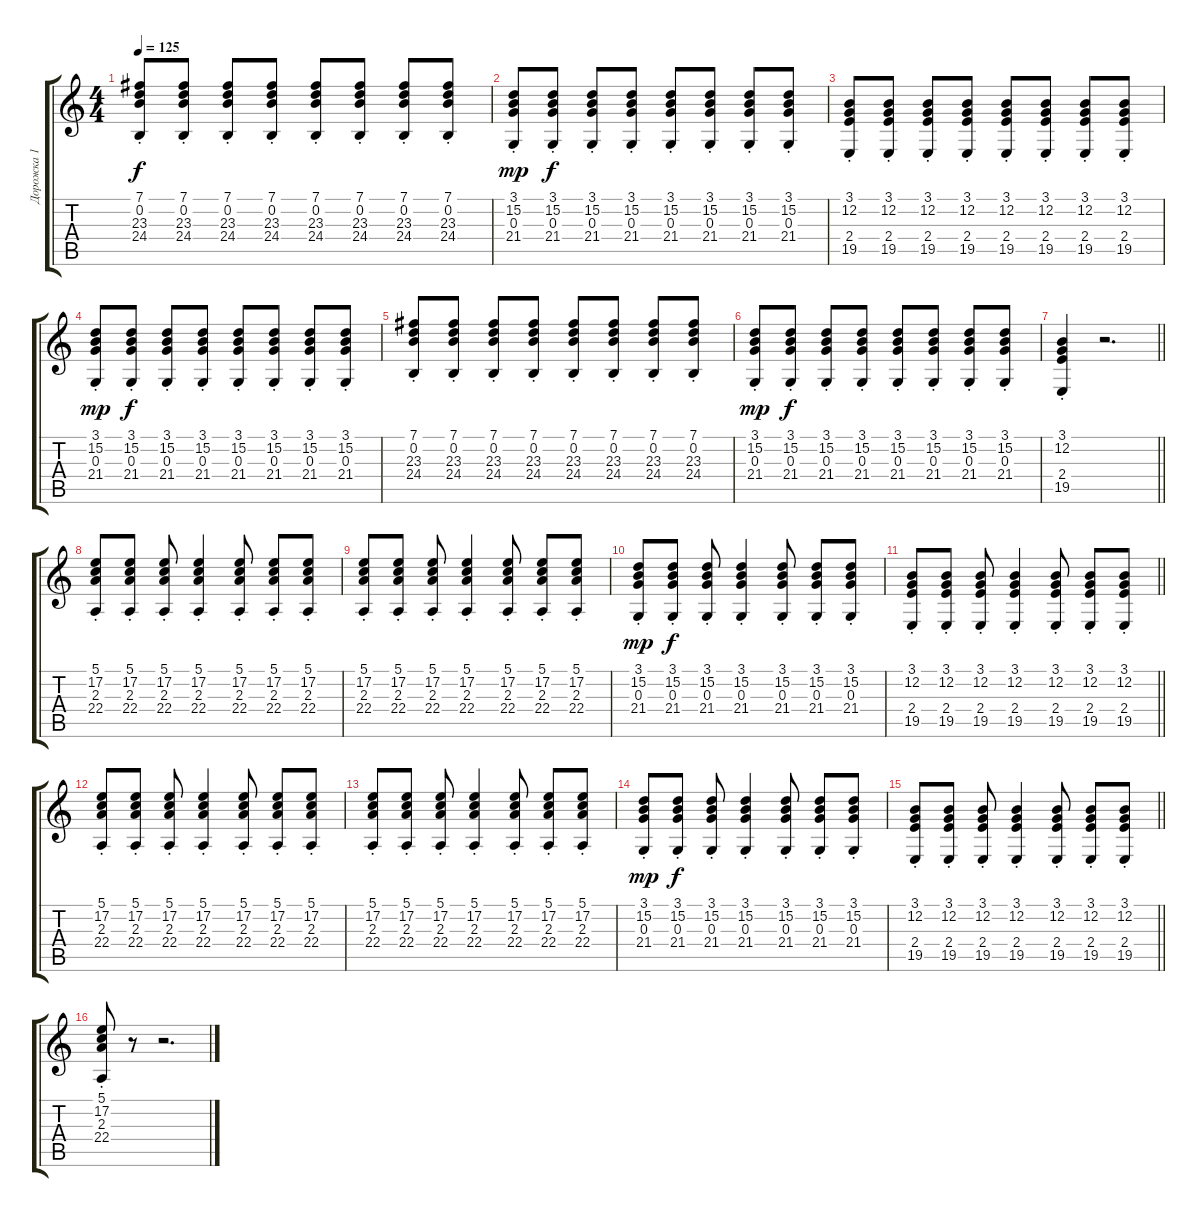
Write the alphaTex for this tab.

\track ("Дорожка 1" "Дорожка 1") {instrument electricpiano1}
\staff {score tabs}
\tuning (E4 B3 G3 D3 A2 E2) {hide}
\ts (4 4)
\tempo 125
\clef g2
\ks c
(7.1{st} 0.2{st} 23.3{st} 24.4).8{dy f} (7.1{st} 0.2{st} 23.3{st} 24.4).8 (7.1{st} 0.2{st} 23.3{st} 24.4).8 (7.1{st} 0.2{st} 23.3{st} 24.4).8 (7.1{st} 0.2{st} 23.3{st} 24.4).8 (7.1{st} 0.2{st} 23.3{st} 24.4).8 (7.1{st} 0.2{st} 23.3{st} 24.4).8 (7.1{st} 0.2{st} 23.3{st} 24.4).8 |
(3.1{st} 15.2 0.3{st} 21.4).8{dy mp} (3.1{st} 15.2{st} 0.3{st} 21.4).8{dy f} (3.1{st} 15.2{st} 0.3{st} 21.4).8 (3.1{st} 15.2{st} 0.3{st} 21.4).8 (3.1{st} 15.2{st} 0.3{st} 21.4).8 (3.1{st} 15.2{st} 0.3{st} 21.4).8 (3.1{st} 15.2{st} 0.3{st} 21.4).8 (3.1{st} 15.2{st} 0.3{st} 21.4).8 |
(3.1{st} 12.2{st} 2.4{st} 19.5{st}).8 (3.1{st} 12.2{st} 2.4{st} 19.5{st}).8 (3.1{st} 12.2{st} 2.4{st} 19.5{st}).8 (3.1{st} 12.2{st} 2.4{st} 19.5{st}).8 (3.1{st} 12.2{st} 2.4{st} 19.5{st}).8 (3.1{st} 12.2{st} 2.4{st} 19.5{st}).8 (3.1{st} 12.2{st} 2.4{st} 19.5{st}).8 (3.1{st} 12.2{st} 2.4{st} 19.5{st}).8 |
(3.1{st} 15.2 0.3{st} 21.4).8{dy mp} (3.1{st} 15.2{st} 0.3{st} 21.4).8{dy f} (3.1{st} 15.2{st} 0.3{st} 21.4).8 (3.1{st} 15.2{st} 0.3{st} 21.4).8 (3.1{st} 15.2{st} 0.3{st} 21.4).8 (3.1{st} 15.2{st} 0.3{st} 21.4).8 (3.1{st} 15.2{st} 0.3{st} 21.4).8 (3.1{st} 15.2{st} 0.3{st} 21.4).8 |
(7.1{st} 0.2{st} 23.3{st} 24.4).8 (7.1{st} 0.2{st} 23.3{st} 24.4).8 (7.1{st} 0.2{st} 23.3{st} 24.4).8 (7.1{st} 0.2{st} 23.3{st} 24.4).8 (7.1{st} 0.2{st} 23.3{st} 24.4).8 (7.1{st} 0.2{st} 23.3{st} 24.4).8 (7.1{st} 0.2{st} 23.3{st} 24.4).8 (7.1{st} 0.2{st} 23.3{st} 24.4).8 |
(3.1{st} 15.2 0.3{st} 21.4).8{dy mp} (3.1{st} 15.2{st} 0.3{st} 21.4).8{dy f} (3.1{st} 15.2{st} 0.3{st} 21.4).8 (3.1{st} 15.2{st} 0.3{st} 21.4).8 (3.1{st} 15.2{st} 0.3{st} 21.4).8 (3.1{st} 15.2{st} 0.3{st} 21.4).8 (3.1{st} 15.2{st} 0.3{st} 21.4).8 (3.1{st} 15.2{st} 0.3{st} 21.4).8 |
\barLineRight lightlight
(3.1{st} 12.2{st} 2.4{st} 19.5{st}).4 r.2{d} |
(5.1{st} 17.2{st} 2.3{st} 22.4{st}).8 (5.1{st} 17.2{st} 2.3{st} 22.4{st}).8 (5.1{st} 17.2{st} 2.3{st} 22.4{st}).8 (5.1{st} 17.2{st} 2.3{st} 22.4{st}).4 (5.1{st} 17.2{st} 2.3{st} 22.4{st}).8 (5.1{st} 17.2{st} 2.3{st} 22.4{st}).8 (5.1{st} 17.2{st} 2.3{st} 22.4{st}).8 |
(5.1{st} 17.2{st} 2.3{st} 22.4{st}).8 (5.1{st} 17.2{st} 2.3{st} 22.4{st}).8 (5.1{st} 17.2{st} 2.3{st} 22.4{st}).8 (5.1{st} 17.2{st} 2.3{st} 22.4{st}).4 (5.1{st} 17.2{st} 2.3{st} 22.4{st}).8 (5.1{st} 17.2{st} 2.3{st} 22.4{st}).8 (5.1{st} 17.2{st} 2.3{st} 22.4{st}).8 |
(3.1{st} 15.2 0.3{st} 21.4).8{dy mp} (3.1{st} 15.2{st} 0.3{st} 21.4).8{dy f} (3.1{st} 15.2{st} 0.3{st} 21.4).8 (3.1{st} 15.2{st} 0.3{st} 21.4).4 (3.1{st} 15.2{st} 0.3{st} 21.4).8 (3.1{st} 15.2{st} 0.3{st} 21.4).8 (3.1{st} 15.2{st} 0.3{st} 21.4).8 |
\barLineRight lightlight
(3.1{st} 12.2{st} 2.4{st} 19.5{st}).8 (3.1{st} 12.2{st} 2.4{st} 19.5{st}).8 (3.1{st} 12.2{st} 2.4{st} 19.5{st}).8 (3.1{st} 12.2{st} 2.4{st} 19.5{st}).4 (3.1{st} 12.2{st} 2.4{st} 19.5{st}).8 (3.1{st} 12.2{st} 2.4{st} 19.5{st}).8 (3.1{st} 12.2{st} 2.4{st} 19.5{st}).8 |
(5.1{st} 17.2{st} 2.3{st} 22.4{st}).8 (5.1{st} 17.2{st} 2.3{st} 22.4{st}).8 (5.1{st} 17.2{st} 2.3{st} 22.4{st}).8 (5.1{st} 17.2{st} 2.3{st} 22.4{st}).4 (5.1{st} 17.2{st} 2.3{st} 22.4{st}).8 (5.1{st} 17.2{st} 2.3{st} 22.4{st}).8 (5.1{st} 17.2{st} 2.3{st} 22.4{st}).8 |
(5.1{st} 17.2{st} 2.3{st} 22.4{st}).8 (5.1{st} 17.2{st} 2.3{st} 22.4{st}).8 (5.1{st} 17.2{st} 2.3{st} 22.4{st}).8 (5.1{st} 17.2{st} 2.3{st} 22.4{st}).4 (5.1{st} 17.2{st} 2.3{st} 22.4{st}).8 (5.1{st} 17.2{st} 2.3{st} 22.4{st}).8 (5.1{st} 17.2{st} 2.3{st} 22.4{st}).8 |
(3.1{st} 15.2 0.3{st} 21.4).8{dy mp} (3.1{st} 15.2{st} 0.3{st} 21.4).8{dy f} (3.1{st} 15.2{st} 0.3{st} 21.4).8 (3.1{st} 15.2{st} 0.3{st} 21.4).4 (3.1{st} 15.2{st} 0.3{st} 21.4).8 (3.1{st} 15.2{st} 0.3{st} 21.4).8 (3.1{st} 15.2{st} 0.3{st} 21.4).8 |
\barLineRight lightlight
(3.1{st} 12.2{st} 2.4{st} 19.5{st}).8 (3.1{st} 12.2{st} 2.4{st} 19.5{st}).8 (3.1{st} 12.2{st} 2.4{st} 19.5{st}).8 (3.1{st} 12.2{st} 2.4{st} 19.5{st}).4 (3.1{st} 12.2{st} 2.4{st} 19.5{st}).8 (3.1{st} 12.2{st} 2.4{st} 19.5{st}).8 (3.1{st} 12.2{st} 2.4{st} 19.5{st}).8 |
(5.1{st} 17.2{st} 2.3{st} 22.4{st}).8 r.8 r.2{d}
